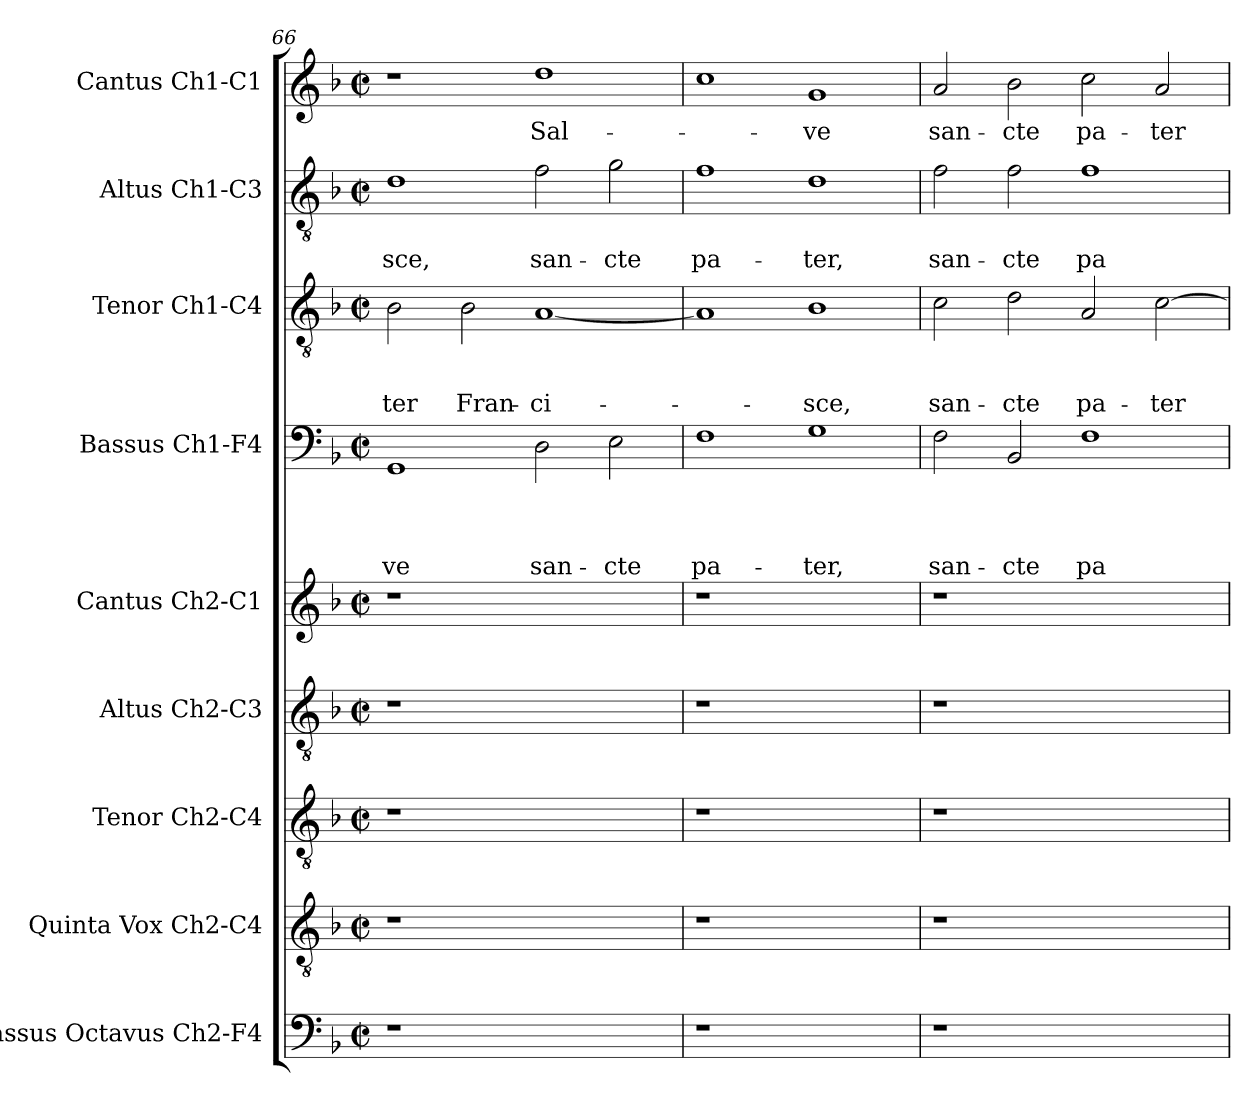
**kern	**kern	**kern	**kern	**kern	**kern	**text	**text	**text	**text	**kern	**text	**text	**text	**kern	**text	**text	**kern	**text
*part9	*part8	*part7	*part6	*part5	*part4	*part4	*part4	*part4	*part4	*part3	*part3	*part3	*part3	*part2	*part2	*part2	*part1	*part1
*staff9	*staff8	*staff7	*staff6	*staff5	*staff4	*staff4	*staff4	*staff4	*staff4	*staff3	*staff3	*staff3	*staff3	*staff2	*staff2	*staff2	*staff1	*staff1
*I"Bassus Octavus Ch2-F4	*I"Quinta Vox Ch2-C4	*I"Tenor Ch2-C4	*I"Altus Ch2-C3	*I"Cantus Ch2-C1	*I"Bassus Ch1-F4	*	*	*	*	*I"Tenor Ch1-C4	*	*	*	*I"Altus Ch1-C3	*	*	*I"Cantus Ch1-C1	*
*	*	*I'T2	*I'A2	*I'C2	*I'B	*	*	*	*	*I'T	*	*	*	*I'A	*	*	*I'C	*
*clefF4	*clefGv2	*clefGv2	*clefGv2	*clefG2	*clefF4	*	*	*	*	*clefGv2	*	*	*	*clefGv2	*	*	*clefG2	*
*k[b-]	*k[b-]	*k[b-]	*k[b-]	*k[b-]	*k[b-]	*	*	*	*	*k[b-]	*	*	*	*k[b-]	*	*	*k[b-]	*
*F:	*F:	*F:	*F:	*F:	*F:	*	*	*	*	*F:	*	*	*	*F:	*	*	*F:	*
*M2/2	*M2/2	*M2/2	*M2/2	*M2/2	*M2/2	*	*	*	*	*M2/2	*	*	*	*M2/2	*	*	*M2/2	*
*met(c|)	*met(c|)	*met(c|)	*met(c|)	*met(c|)	*met(c|)	*	*	*	*	*met(c|)	*	*	*	*met(c|)	*	*	*met(c|)	*
=66	=66	=66	=66	=66	=66	=66	=66	=66	=66	=66	=66	=66	=66	=66	=66	=66	=66	=66
!	!	!	!	!	!	!	!	!	!LO:LY:b	!	!	!	!LO:LY:b	!	!	!LO:LY:b	!	!
1r	1r	1r	1r	1r	1GG	.	.	.	-ve	2B-\	.	.	-ter	1d	.	-sce,	1r	.
!	!	!	!	!	!	!	!	!	!	!	!	!	!LO:LY:b	!	!	!	!	!
.	.	.	.	.	.	.	.	.	.	2B-\	.	.	Fran-	.	.	.	.	.
!	!	!	!	!	!	!	!	!	!LO:LY:b	!	!	!	!LO:LY:b	!	!	!LO:LY:b	!	!LO:LY:b
1ryy	1ryy	1ryy	1ryy	1ryy	2D\	.	.	.	san-	[1A	.	.	-ci-	2f\	.	san-	1dd	Sal-
!	!	!	!	!	!	!	!	!	!LO:LY:b	!	!	!	!	!	!	!LO:LY:b	!	!
.	.	.	.	.	2E\	.	.	.	-cte	.	.	.	.	2g\	.	-cte	.	.
=67	=67	=67	=67	=67	=67	=67	=67	=67	=67	=67	=67	=67	=67	=67	=67	=67	=67	=67
!	!	!	!	!	!	!	!	!	!LO:LY:b	!	!	!	!	!	!	!LO:LY:b	!	!
1r	1r	1r	1r	1r	1F	.	.	.	pa-	1A]	.	.	.	1f	.	pa-	1cc	.
!	!	!	!	!	!	!	!	!	!LO:LY:b	!	!	!	!LO:LY:b	!	!	!LO:LY:b	!	!LO:LY:b
1ryy	1ryy	1ryy	1ryy	1ryy	1G	.	.	.	-ter,	1B-	.	.	-sce,	1d	.	-ter,	1g	-ve
!!LO:PB:g=z
=68	=68	=68	=68	=68	=68	=68	=68	=68	=68	=68	=68	=68	=68	=68	=68	=68	=68	=68
!	!	!	!	!	!	!	!	!	!LO:LY:b	!	!	!	!LO:LY:b	!	!	!LO:LY:b	!	!LO:LY:b
1r	1r	1r	1r	1r	2F\	.	.	.	san-	2c\	.	.	san-	2f\	.	san-	2a/	san-
!	!	!	!	!	!	!	!	!	!LO:LY:b	!	!	!	!LO:LY:b	!	!	!LO:LY:b	!	!LO:LY:b
.	.	.	.	.	2BB-/	.	.	.	-cte	2d\	.	.	-cte	2f\	.	-cte	2b-\	-cte
!	!	!	!	!	!	!	!	!	!LO:LY:b	!	!	!	!LO:LY:b	!	!	!LO:LY:b	!	!LO:LY:b
1ryy	1ryy	1ryy	1ryy	1ryy	1F	.	.	.	pa-	2A/	.	.	pa-	1f	.	pa-	2cc\	pa-
!	!	!	!	!	!	!	!	!	!	!	!	!	!LO:LY:b	!	!	!	!	!LO:LY:b
.	.	.	.	.	.	.	.	.	.	[2c\	.	.	-ter	.	.	.	2a/	-ter
=	=	=	=	=	=	=	=	=	=	=	=	=	=	=	=	=	=	=
*-	*-	*-	*-	*-	*-	*-	*-	*-	*-	*-	*-	*-	*-	*-	*-	*-	*-	*-
